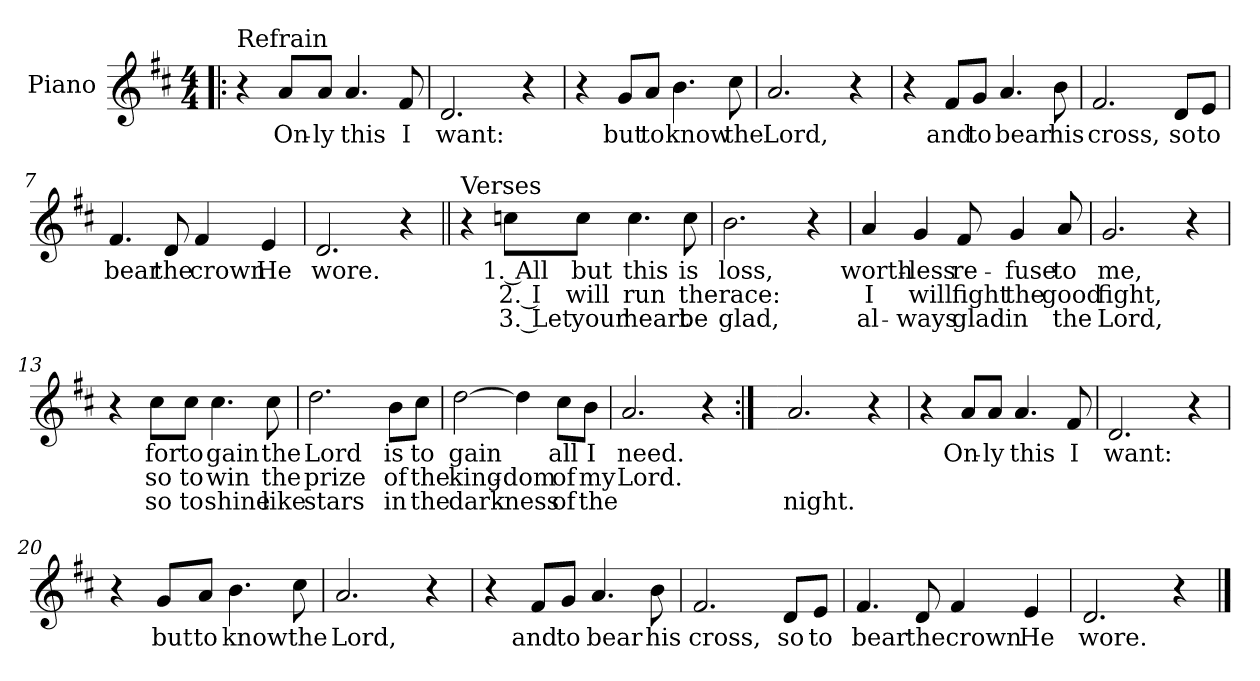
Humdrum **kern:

**kern	**text	**text	**text
*part1	*part1	*part1	*part1
*staff1	*staff1	*staff1	*staff1
*I"Piano	*	*	*
*I'Pno.	*	*	*
*clefG2	*	*	*
*k[f#c#]	*	*	*
*D:	*	*	*
*M4/4	*	*	*
=1!|:	=1!|:	=1!|:	=1!|:
!LO:TX:a:t=Refrain	!	!	!
4r	.	.	.
8a/L	On-	.	.
8a/J	-ly	.	.
4.a/	this	.	.
8f#/	I	.	.
=2	=2	=2	=2
2.d/	want:	.	.
4r	.	.	.
=3	=3	=3	=3
4r	.	.	.
8g/L	but	.	.
8a/J	to	.	.
4.b\	know	.	.
8cc#\	the	.	.
=4	=4	=4	=4
2.a/	Lord,	.	.
4r	.	.	.
!!LO:LB:g=z
=5	=5	=5	=5
4r	.	.	.
8f#/L	and	.	.
8g/J	to	.	.
4.a/	bear	.	.
8b\	his	.	.
=6	=6	=6	=6
2.f#/	cross,	.	.
8d/L	so	.	.
8e/J	to	.	.
=7	=7	=7	=7
4.f#/	bear	.	.
8d/	the	.	.
4f#/	crown	.	.
4e/	He	.	.
=8	=8	=8	=8
2.d/	wore.	.	.
4r	.	.	.
!!LO:LB:g=z
=9||	=9||	=9||	=9||
!LO:TX:a:t=Verses	!	!	!
4r	.	.	.
8ccn\L	1. All	2. I	3. Let
8cc\J	but	will	your
4.cc\	this	run	heart
8cc\	is	the	be
=10	=10	=10	=10
2.b\	loss,	race:	glad,
4r	.	.	.
=11	=11	=11	=11
4a/	worth-	I	al-
4g/	-less	will	-ways
8f#/	re-	fight	glad
4g/	-fuse	the	in
8a/	to	good	the
=12	=12	=12	=12
2.g/	me,	fight,	Lord,
4r	.	.	.
!!LO:LB:g=z
=13	=13	=13	=13
4r	.	.	.
8cc#\L	for	so	so
8cc#\J	to	to	to
4.cc#\	gain	win	shine
8cc#\	the	the	like
=14	=14	=14	=14
2.dd\	Lord	prize	stars
8b\L	is	of	in
8cc#\J	to	the	the
=15	=15	=15	=15
[2dd\	gain	king-	dark-
4dd\]	.	-dom	-ness
8cc#\L	all	of	of
8b\J	I	my	the
=16	=16	=16	=16
2.a/	need.	Lord.	.
4r	.	.	.
=17:|!	=17:|!	=17:|!	=17:|!
2.a/	.	.	night.
4r	.	.	.
!!LO:LB:g=z
=18	=18	=18	=18
4r	.	.	.
8a/L	On-	.	.
8a/J	-ly	.	.
4.a/	this	.	.
8f#/	I	.	.
=19	=19	=19	=19
2.d/	want:	.	.
4r	.	.	.
=20	=20	=20	=20
4r	.	.	.
8g/L	but	.	.
8a/J	to	.	.
4.b\	know	.	.
8cc#\	the	.	.
=21	=21	=21	=21
2.a/	Lord,	.	.
4r	.	.	.
=22	=22	=22	=22
4r	.	.	.
8f#/L	and	.	.
8g/J	to	.	.
4.a/	bear	.	.
8b\	his	.	.
!!LO:LB:g=z
=23	=23	=23	=23
2.f#/	cross,	.	.
8d/L	so	.	.
8e/J	to	.	.
=24	=24	=24	=24
4.f#/	bear	.	.
8d/	the	.	.
4f#/	crown	.	.
4e/	He	.	.
=25	=25	=25	=25
2.d/	wore.	.	.
4r	.	.	.
==	==	==	==
*-	*-	*-	*-
